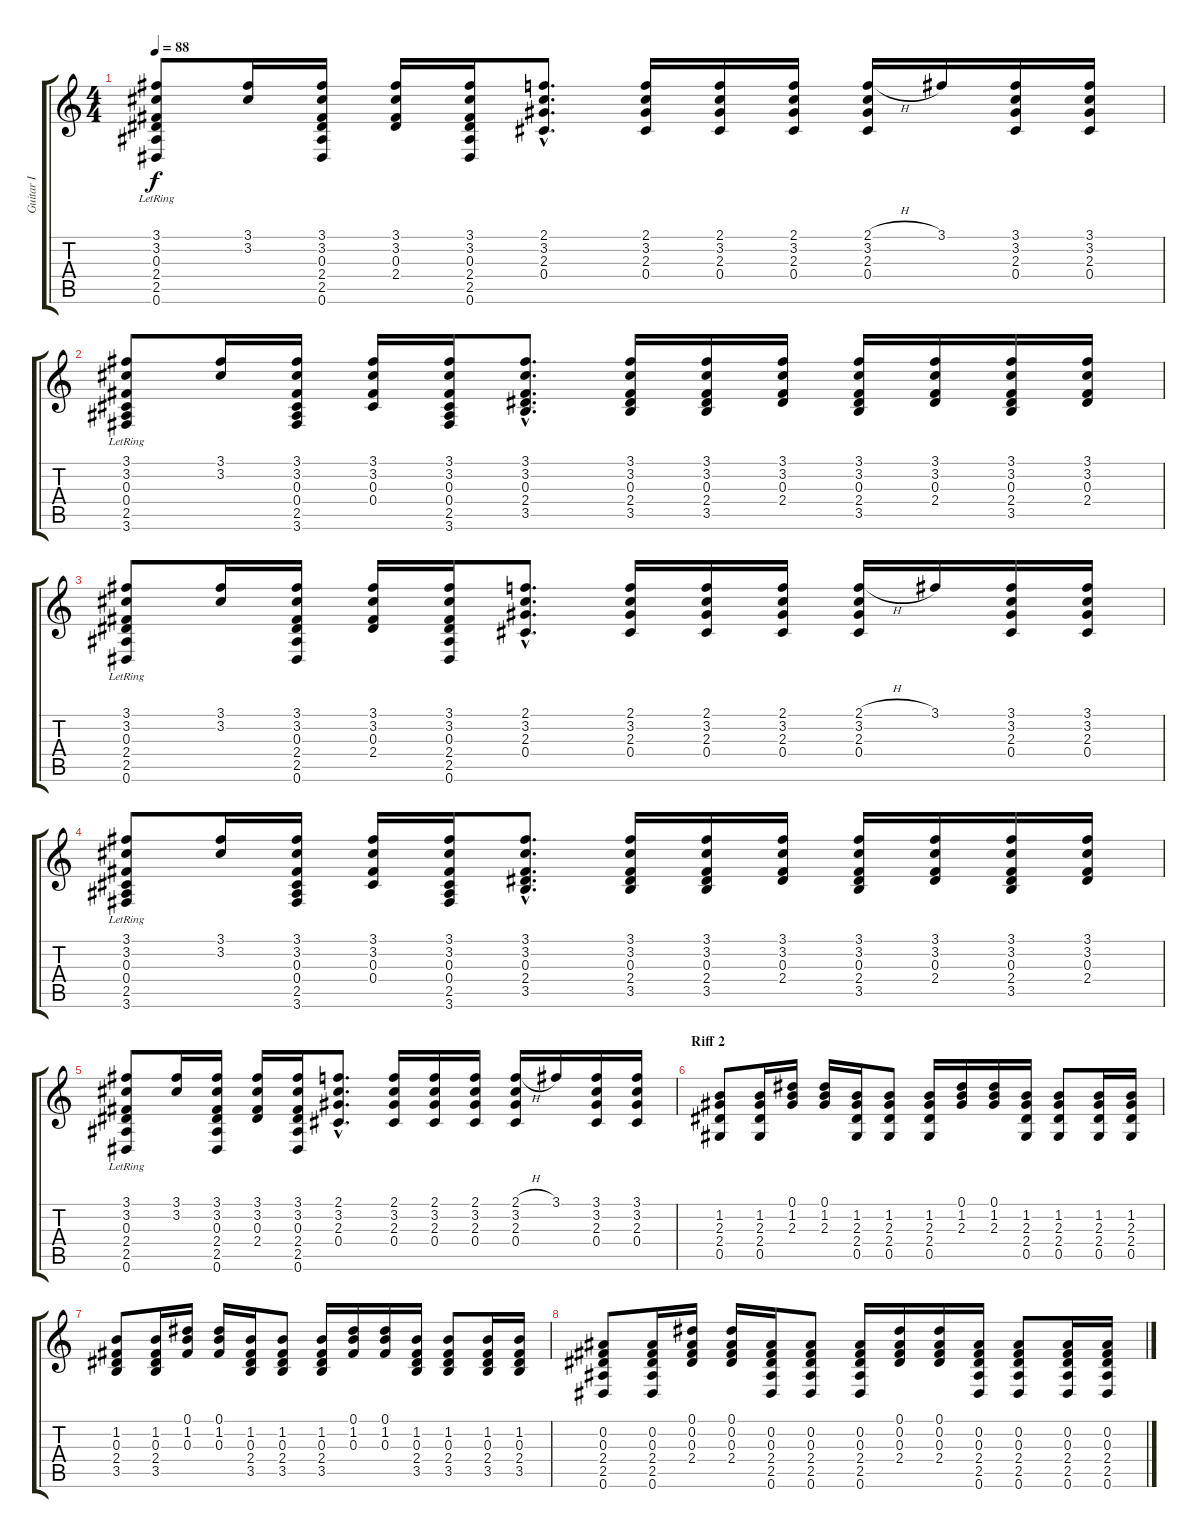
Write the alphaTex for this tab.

\track ("Guitar I" "Guitar I") {instrument acousticguitarsteel}
\staff {score tabs}
\tuning (Eb4 Bb3 Gb3 Db3 Ab2 Eb2) {hide}
\ts (4 4)
\tempo 88
\clef g2
\ks c
(3.1 3.2 0.3{lr} 2.4{lr} 2.5{lr} 0.6{lr}).8{dy f} (3.1 3.2).16 (3.1 3.2 0.3 2.4 2.5 0.6).16 (3.1 3.2 0.3 2.4).16 (3.1 3.2 0.3 2.4 2.5 0.6).16 (2.1{hac} 3.2{hac} 2.3{hac} 0.4{hac}).8{d} (2.1 3.2 2.3 0.4).16 (2.1 3.2 2.3 0.4).16 (2.1 3.2 2.3 0.4).16 (2.1{h} 3.2 2.3 0.4).16 3.1.16 (3.1 3.2 2.3 0.4).16 (3.1 3.2 2.3 0.4).16 |
(3.1 3.2 0.3{lr} 0.4{lr} 2.5 3.6).8 (3.1 3.2).16 (3.1 3.2 0.3 0.4 2.5 3.6).16 (3.1 3.2 0.3 0.4).16 (3.1 3.2 0.3 0.4 2.5 3.6).16 (3.1{hac} 3.2{hac} 0.3{hac} 2.4{hac} 3.5{hac}).8{d} (3.1 3.2 0.3 2.4 3.5).16 (3.1 3.2 0.3 2.4 3.5).16 (3.1 3.2 0.3 2.4).16 (3.1 3.2 0.3 2.4 3.5).16 (3.1 3.2 0.3 2.4).16 (3.1 3.2 0.3 2.4 3.5).16 (3.1 3.2 0.3 2.4).16 |
(3.1 3.2 0.3{lr} 2.4{lr} 2.5{lr} 0.6{lr}).8 (3.1 3.2).16 (3.1 3.2 0.3 2.4 2.5 0.6).16 (3.1 3.2 0.3 2.4).16 (3.1 3.2 0.3 2.4 2.5 0.6).16 (2.1{hac} 3.2{hac} 2.3{hac} 0.4{hac}).8{d} (2.1 3.2 2.3 0.4).16 (2.1 3.2 2.3 0.4).16 (2.1 3.2 2.3 0.4).16 (2.1{h} 3.2 2.3 0.4).16 3.1.16 (3.1 3.2 2.3 0.4).16 (3.1 3.2 2.3 0.4).16 |
(3.1 3.2 0.3{lr} 0.4{lr} 2.5 3.6).8 (3.1 3.2).16 (3.1 3.2 0.3 0.4 2.5 3.6).16 (3.1 3.2 0.3 0.4).16 (3.1 3.2 0.3 0.4 2.5 3.6).16 (3.1{hac} 3.2{hac} 0.3{hac} 2.4{hac} 3.5{hac}).8{d} (3.1 3.2 0.3 2.4 3.5).16 (3.1 3.2 0.3 2.4 3.5).16 (3.1 3.2 0.3 2.4).16 (3.1 3.2 0.3 2.4 3.5).16 (3.1 3.2 0.3 2.4).16 (3.1 3.2 0.3 2.4 3.5).16 (3.1 3.2 0.3 2.4).16 |
(3.1 3.2 0.3{lr} 2.4{lr} 2.5{lr} 0.6{lr}).8 (3.1 3.2).16 (3.1 3.2 0.3 2.4 2.5 0.6).16 (3.1 3.2 0.3 2.4).16 (3.1 3.2 0.3 2.4 2.5 0.6).16 (2.1{hac} 3.2{hac} 2.3{hac} 0.4{hac}).8{d} (2.1 3.2 2.3 0.4).16 (2.1 3.2 2.3 0.4).16 (2.1 3.2 2.3 0.4).16 (2.1{h} 3.2 2.3 0.4).16 3.1.16 (3.1 3.2 2.3 0.4).16 (3.1 3.2 2.3 0.4).16 |
\section ("" "Riff 2")
(1.2 2.3 2.4 0.5).8 (1.2 2.3 2.4 0.5).16 (0.1 1.2 2.3).16 (0.1 1.2 2.3).16 (1.2 2.3 2.4 0.5).16 (1.2 2.3 2.4 0.5).8 (1.2 2.3 2.4 0.5).16 (0.1 1.2 2.3).16 (0.1 1.2 2.3).16 (1.2 2.3 2.4 0.5).16 (1.2 2.3 2.4 0.5).8 (1.2 2.3 2.4 0.5).16 (1.2 2.3 2.4 0.5).16 |
(1.2 0.3 2.4 3.5).8 (1.2 0.3 2.4 3.5).16 (0.1 1.2 0.3).16 (0.1 1.2 0.3).16 (1.2 0.3 2.4 3.5).16 (1.2 0.3 2.4 3.5).8 (1.2 0.3 2.4 3.5).16 (0.1 1.2 0.3).16 (0.1 1.2 0.3).16 (1.2 0.3 2.4 3.5).16 (1.2 0.3 2.4 3.5).8 (1.2 0.3 2.4 3.5).16 (1.2 0.3 2.4 3.5).16 |
\section ("" "")
(0.2 0.3 2.4 2.5 0.6).8 (0.2 0.3 2.4 2.5 0.6).16 (0.1 0.2 0.3 2.4).16 (0.1 0.2 0.3 2.4).16 (0.2 0.3 2.4 2.5 0.6).16 (0.2 0.3 2.4 2.5 0.6).8 (0.2 0.3 2.4 2.5 0.6).16 (0.1 0.2 0.3 2.4).16 (0.1 0.2 0.3 2.4).16 (0.2 0.3 2.4 2.5 0.6).16 (0.2 0.3 2.4 2.5 0.6).8 (0.2 0.3 2.4 2.5 0.6).16 (0.2 0.3 2.4 2.5 0.6).16
